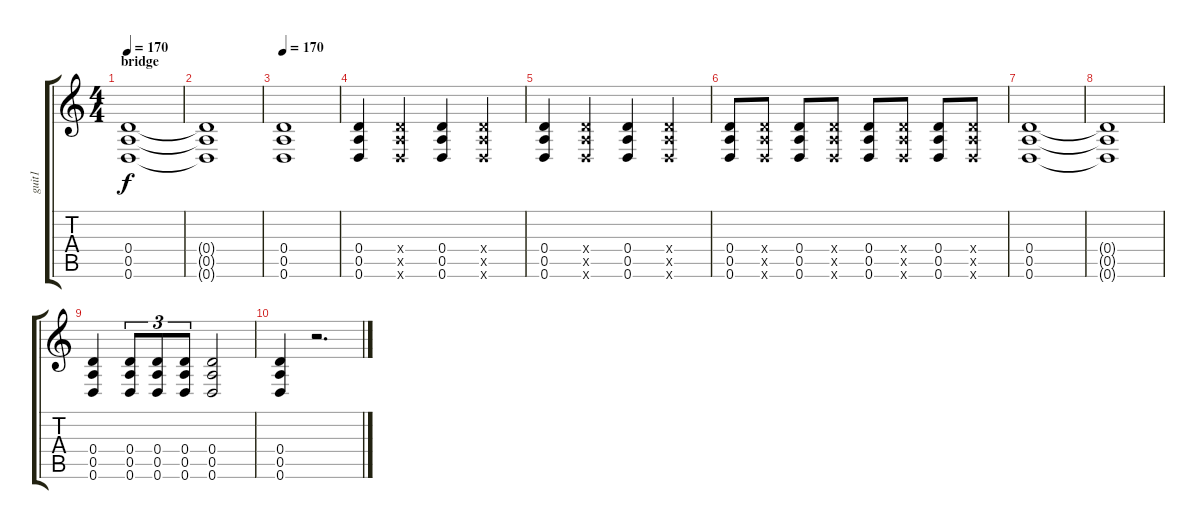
\track ("guit1" "guit1") {instrument distortionguitar}
\staff {score tabs}
\tuning (E4 B3 G3 D3 A2 D2) {hide}
\ts (4 4)
\section ("" "bridge")
\tempo 170
\clef g2
\ks c
(0.4 0.5 0.6).1{dy f} |
(0.4{t} 0.5{t} 0.6{t}).1 |
\tempo 170
(0.4 0.5 0.6).1 |
(0.4 0.5 0.6).4 (0.4{x} 0.5{x} 0.6{x}).4 (0.4 0.5 0.6).4 (0.4{x} 0.5{x} 0.6{x}).4 |
(0.4 0.5 0.6).4 (0.4{x} 0.5{x} 0.6{x}).4 (0.4 0.5 0.6).4 (0.4{x} 0.5{x} 0.6{x}).4 |
(0.4 0.5 0.6).8 (0.4{x} 0.5{x} 0.6{x}).8 (0.4 0.5 0.6).8 (0.4{x} 0.5{x} 0.6{x}).8 (0.4 0.5 0.6).8 (0.4{x} 0.5{x} 0.6{x}).8 (0.4 0.5 0.6).8 (0.4{x} 0.5{x} 0.6{x}).8 |
(0.4 0.5 0.6).1 |
(0.4{t} 0.5{t} 0.6{t}).1 |
(0.4 0.5 0.6).4 (0.4 0.5 0.6).8{tu (3 2)} (0.4 0.5 0.6).8{tu (3 2)} (0.4 0.5 0.6).8{tu (3 2)} (0.4 0.5 0.6).2 |
(0.4 0.5 0.6).4 r.2{d}
